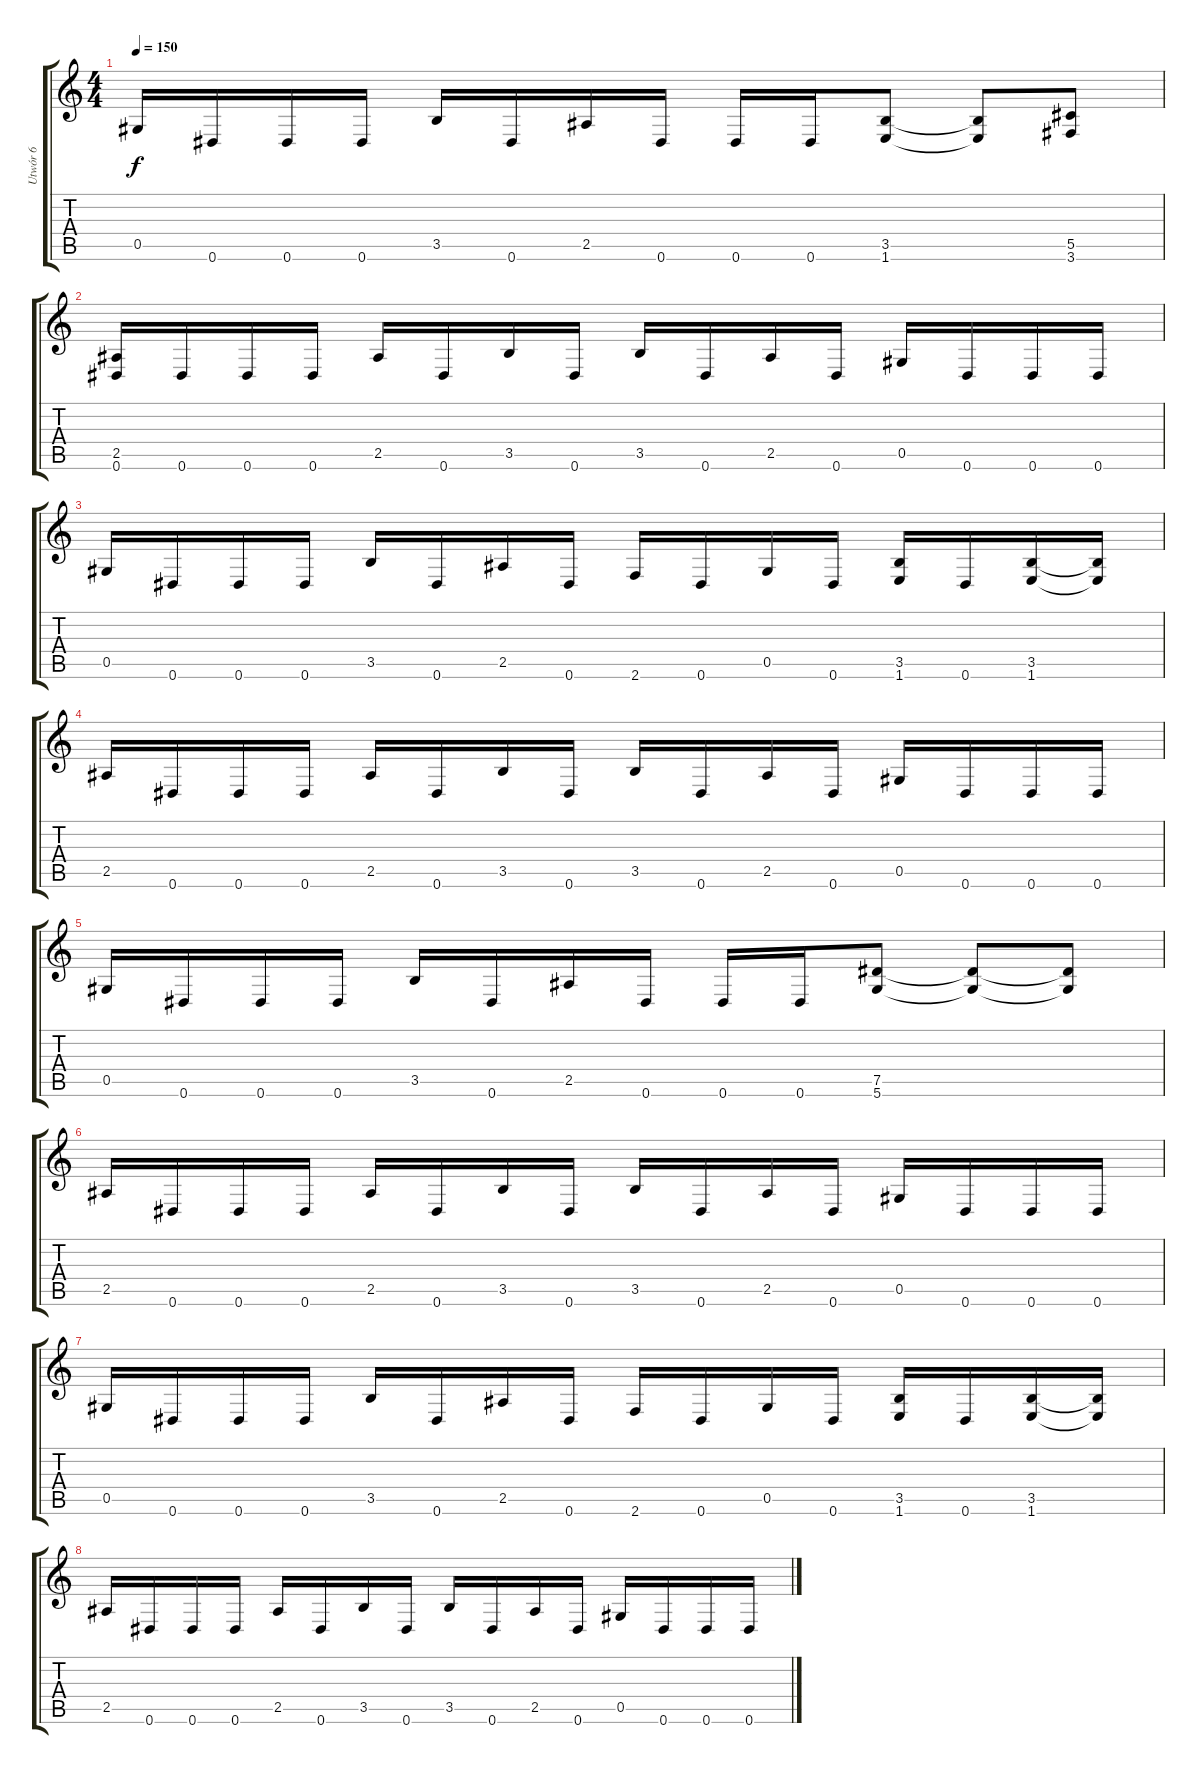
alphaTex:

\track ("Utwór 6" "Utwór 6") {instrument distortionguitar}
\staff {score tabs}
\tuning (Eb4 Bb3 Gb3 Db3 Ab2 Eb2) {hide}
\ts (4 4)
\tempo 150
\clef g2
\ks c
0.5.16{dy f} 0.6.16 0.6.16 0.6.16 3.5.16 0.6.16 2.5.16 0.6.16 0.6.16 0.6.16 (3.5 1.6).8 (3.5{t} 1.6{t}).8 (5.5 3.6).8 |
(2.5 0.6).16 0.6.16 0.6.16 0.6.16 2.5.16 0.6.16 3.5.16 0.6.16 3.5.16 0.6.16 2.5.16 0.6.16 0.5.16 0.6.16 0.6.16 0.6.16 |
0.5.16 0.6.16 0.6.16 0.6.16 3.5.16 0.6.16 2.5.16 0.6.16 2.6.16 0.6.16 0.5.16 0.6.16 (3.5 1.6).16 0.6.16 (3.5 1.6).16 (3.5{t} 1.6{t}).16 |
2.5.16 0.6.16 0.6.16 0.6.16 2.5.16 0.6.16 3.5.16 0.6.16 3.5.16 0.6.16 2.5.16 0.6.16 0.5.16 0.6.16 0.6.16 0.6.16 |
0.5.16 0.6.16 0.6.16 0.6.16 3.5.16 0.6.16 2.5.16 0.6.16 0.6.16 0.6.16 (7.5 5.6).8 (7.5{t} 5.6{t}).8 (7.5{t} 5.6{t}).8 |
2.5.16 0.6.16 0.6.16 0.6.16 2.5.16 0.6.16 3.5.16 0.6.16 3.5.16 0.6.16 2.5.16 0.6.16 0.5.16 0.6.16 0.6.16 0.6.16 |
0.5.16 0.6.16 0.6.16 0.6.16 3.5.16 0.6.16 2.5.16 0.6.16 2.6.16 0.6.16 0.5.16 0.6.16 (3.5 1.6).16 0.6.16 (3.5 1.6).16 (3.5{t} 1.6{t}).16 |
2.5.16 0.6.16 0.6.16 0.6.16 2.5.16 0.6.16 3.5.16 0.6.16 3.5.16 0.6.16 2.5.16 0.6.16 0.5.16 0.6.16 0.6.16 0.6.16
